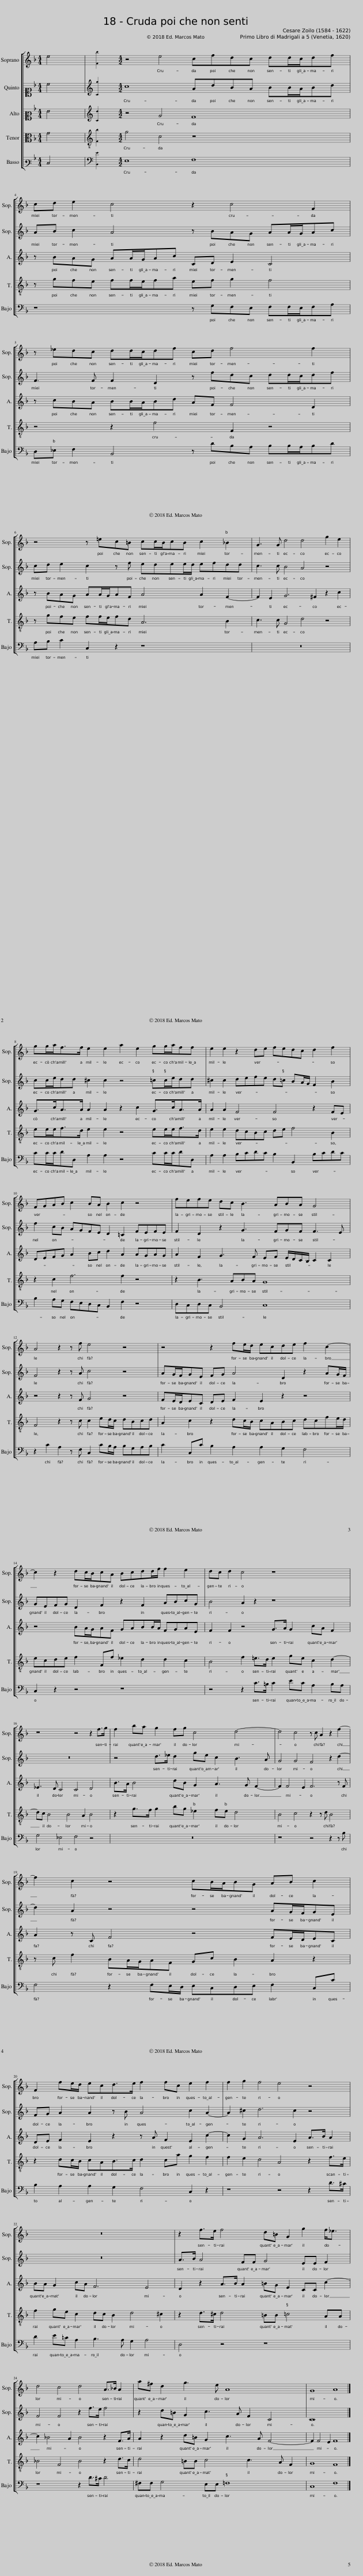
X:1
%%score [ 1 2 3 4 5 ]
L:1/8
M:4/4
I:linebreak $
K:F
V:1 treble
V:2 alto1
V:3 alto2
V:4 alto transpose=-12
V:5 bass3
V:1
 e4 | [Fb]2 |[M:4/2] z4 e4 cfdc dd/c/df |$ cd e2 c4 z2 c4 F2 |$ z _edc dd/c/df cd f4 f2 |$ %5
 z4 z =ec=B cc/B/cB c2 _B2 | G3 G d4 d4 g2 e2 |$ gg/a<ff/ e2 e2 a2 e2 gg/a/ff | e2 e2 z2 de fedc d2 f2 |$ FGAB c2 BA B2 c2 z4 | %10
 fefe dc B3 ABA G4 |$ A4 z2 z f e4 z4 | z4 z2 fe/d/ ecde f2 c2- |$ c2 z2 dc/B/cA Bcdd/f/ f2 e2 | dc d2 c4 z8 |$ %15
 z8 z4 z2 f>g | f2 ba g2 fg c4 d4- | d4 c4 z c A2 z2 f2- |$ f2 c2 z4 cB/A/BG AB c2 |$ F2 fe/d/ ecd>e f2 fc e2 f2 | %20
 f2 g2 f4 e4 z4 |$ z16 | z2 f>e f4 d=B G2 g2 f<_e |$ d4 c4 d4 A>_B A2 | a^f d2 g3 e A8 | %25
 G8 A8 |] %26
V:2
 c4 | [Cg]2 |[M:4/2] c8 AdBA BB/A/Bd |$ AB c2 A4 z BAG AA/G/Ac |$ F3 F F2 D2 z fdc dd/c/df |$ %5
 cd e2 c2 z f edee/d/ efdd | c3 c B4 A4 z4 |$ cc/e/dd ^c2 c2 z4 =cc/e/dd | ^c2 c2 defe d=c BA/G/ F2 B2 |$ f2 cB AGFE D2 =C2 FEFE | %10
 F2 D2 z2 G3 FGF F3 E |$ F4 z2 z A c4 z4 | AG/F/GE FG A4 D2 z2 AG/F/ |$ GEFG D2 F2 z2 F2 ABcG | B4 A2 z2 z8 |$ %15
 z16 | z4 d>_e d2 ge c2 B3 A | G4 G4 F4 z2 d2- |$ d2 A2 z4 z4 AG/F/GE |$ FG A2 A2 z B A4 c2 A2- | %20
 A2 ^c2 d6 c2 z4 |$ z16 | A>B A4 FF G4 EE F2 |$ F4 F4 z2 f>e f4 | z2 d=B G2 c3 A F2 C4 | %25
 C16 |] %26
V:3
 G4 | [Cd]2 |[M:4/2] z4 G4 F8 |$ z BAG AA/G/Ac CD E2 C4 |$ z cBA BB/A/Bd AF F4 D2 |$ %5
 z BAG AA/G/AF A4 A2 F2- | F2 E2 G6 ^F2 z2 c2 |$ G>cA>A A2 A2 z2 c2 G>cA>A | A2 A2 F4 F4 z2 FE |$ DEFG A2 Bc d2 A2 AGAG | %10
 A2 F2 G3 F EF E/D/C/B,/ C2 C2 |$ z4 z2 z F G4 z4 | FE/D/EC DE F2 E2 z2 z4 |$ z4 BA/G/AF GABB/A/ FGAE | F2 F2 z4 G>A G2 cA F2 |$ %15
 _E3 D C4 C4 D4 | B>A B4 dB G2 A3 G F2- | F2 F4 E2 F6 z F |$ A2 z C F4 z4 FE/D/EC |$ DE F2 E2 z2 z A F2 E2 c2- | %20
 c2 G2 A6 E2 A>B A2 |$ BA G2 cA F6 E4 | D2 z2 A>B A2 =BG E2 CC c2- |$ c2 _B4 A2 B4 z2 F>A | A2 z2 d=B G2 c3 A F4- | %25
 F2 F4 E2 F8 |] %26
V:4
 G4 | [F,B]2 |[M:4/2] G4 C4 z8 |$ z GFE FF/E/FA EF G2 F4 |$ z4 z2 F4 F,2 z4 |$ %5
 z GFE FF/E/FD A,6 B,2 | C3 C G,4 D4 z4 |$ EE/E<FD/ E2 E2 z4 EE/E<FD/ | E2 E2 DCB,C DE F4 B,2 |$ z2 C2 F6 F2 z4 | %10
 z2 B,3 A,B,A, G,8 |$ F,4 z2 z C C2 ED/C/ DB,CD | A,2 C2 z2 DC/B,/ CA,B,C DCFE/D/ |$ ECDE F2 F,F _E2 D2 D2 C2 | B,4 F2 =E>D E2 GE C2 D2- |$ %15
 DC B,4 B,4 A,2 B,4 | z2 G>F G2 BG _E2 FE D4 | B,4 C4 z2 z D B,4 |$ z C F2 B,A,/G,/A,F, G,C B,2 A,2 z2 |$ z2 DC/B,/ CA,B,>C D2 CA G2 F2 | %20
 F2 E2 D4 A,4 z2 F>E |$ F2 GE C2 DC B,2 D4 ^C2 | z2 D>^C D4 =B,B, =C4 A,A, |$ _B,4 F,4 B,4 z2 D>C | D4 =B,B, C4 C3 A, F,2 | %25
 G,8 F,8 |] %26
V:5
 E,4 | [B,,E]2 |[M:4/2] E,8 F,8 |$ z8 z G,F,E, F,F,/E,/F,A, |$ D,_E, F,2 B,,4 z DB,A, B,B,/A,/B,D |$ %5
 A,B, C2 C,2 z2 z8 | z16 |$ CC/C/DD, A,2 A,2 z4 CC/C/DD, | A,2 A,2 B,CDC B,2 B,,2 B,CDC |$ B,2 A,G, F,E,D,C, B,,2 F,2 z4 | %10
 D,C,D,C, B,,4 C,8 |$ z2 C2 A,2 z F, C,2 CB,/A,/ B,G,A,B, | C2 C,C B,2 A,2 A,2 G,2 F,4 |$ C,2 z2 z4 z8 | z4 z2 C>=B, C2 EC A,2 B,A, |$ %15
 G,4 _E,4 F,4 z4 | z16 | z8 z4 z2 z B, |$ F,4 z2 F,E,/D,/ E,C,D,E, F,2 C,C |$ B,2 A,2 A,2 G,2 F,4 C,2 z2 | %20
 z8 z4 z2 D>^C |$ D2 E=C A,2 B,3 A, G,2 A,4 | D,4 z4 z8 |$ z8 z2 D>^C D4 | ^F,F, G,4 E,E, =F,8 | %25
 C,8 F,8 |] %26
